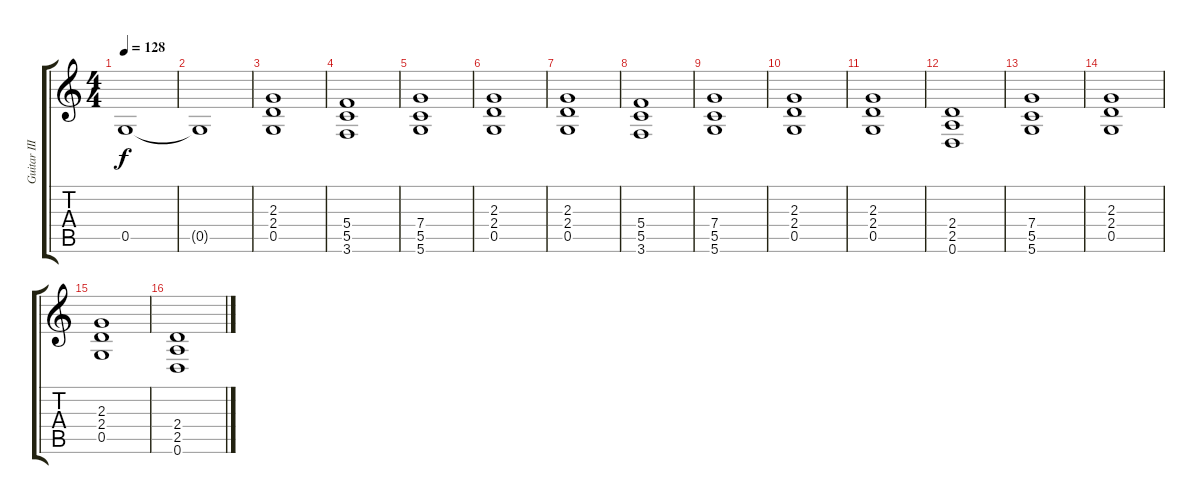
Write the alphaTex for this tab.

\track ("Guitar III (D-G-C-F-A-D)" "Guitar III") {instrument distortionguitar}
\staff {score tabs}
\tuning (D4 A3 F3 C3 G2 D2) {hide}
\ts (4 4)
\tempo 128
\clef g2
\ks c
0.5{t}.1{dy f} |
0.5{t}.1 |
(2.3 2.4 0.5).1 |
(5.4 5.5 3.6).1 |
(7.4 5.5 5.6).1 |
(2.3 2.4 0.5).1 |
(2.3 2.4 0.5).1 |
(5.4 5.5 3.6).1 |
(7.4 5.5 5.6).1 |
(2.3 2.4 0.5).1 |
(2.3 2.4 0.5).1 |
(2.4 2.5 0.6).1 |
(7.4 5.5 5.6).1 |
(2.3 2.4 0.5).1 |
(2.3 2.4 0.5).1 |
(2.4 2.5 0.6).1
